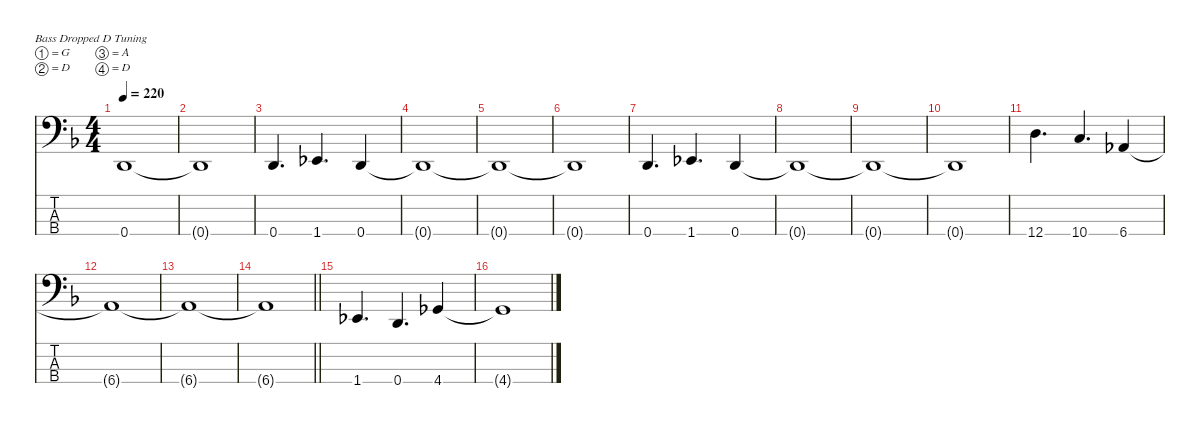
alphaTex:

\hideDynamics
\bracketExtendMode nobrackets
\singleTrackTrackNamePolicy hidden
\multiTrackTrackNamePolicy hidden
\firstSystemTrackNameMode fullname
\firstSystemTrackNameOrientation horizontal
\otherSystemsTrackNameOrientation horizontal
\track ("Bass" "E-Bass") {instrument electricbassfinger}
\staff {score tabs}
\tuning (G2 D2 A1 D1)
\ts (4 4)
\tempo 220
\clef f4
\ks dminor
0.4{t acc forcenatural}.1{dy f beam Up} |
0.4{t acc forcenatural}.1{beam Up} |
0.4{acc forcenatural}.4{d dy ff beam Up} 1.4{acc b}.4{d beam Up} 0.4{acc forcenatural}.4{beam Up} |
0.4{t acc forcenatural}.1{dy f beam Up} |
0.4{t acc forcenatural}.1{beam Up} |
0.4{t acc forcenatural}.1{beam Up} |
0.4{acc forcenatural}.4{d dy ff beam Up} 1.4{acc b}.4{d beam Up} 0.4{acc forcenatural}.4{beam Up} |
0.4{t acc forcenatural}.1{dy f beam Up} |
0.4{t acc forcenatural}.1{beam Up} |
0.4{t acc forcenatural}.1{beam Up} |
12.4{acc forcenatural}.4{d dy ff beam Down} 10.4{acc forcenatural}.4{d beam Up} 6.4{acc b}.4{beam Up} |
6.4{t acc b}.1{dy f beam Up} |
6.4{t acc b}.1{beam Up} |
\barLineRight lightlight
6.4{t acc b}.1{beam Up} |
1.4{acc b}.4{d dy ff beam Up} 0.4{acc forcenatural}.4{d beam Up} 4.4{acc b}.4{beam Up} |
4.4{t acc b}.1{dy f beam Up}
